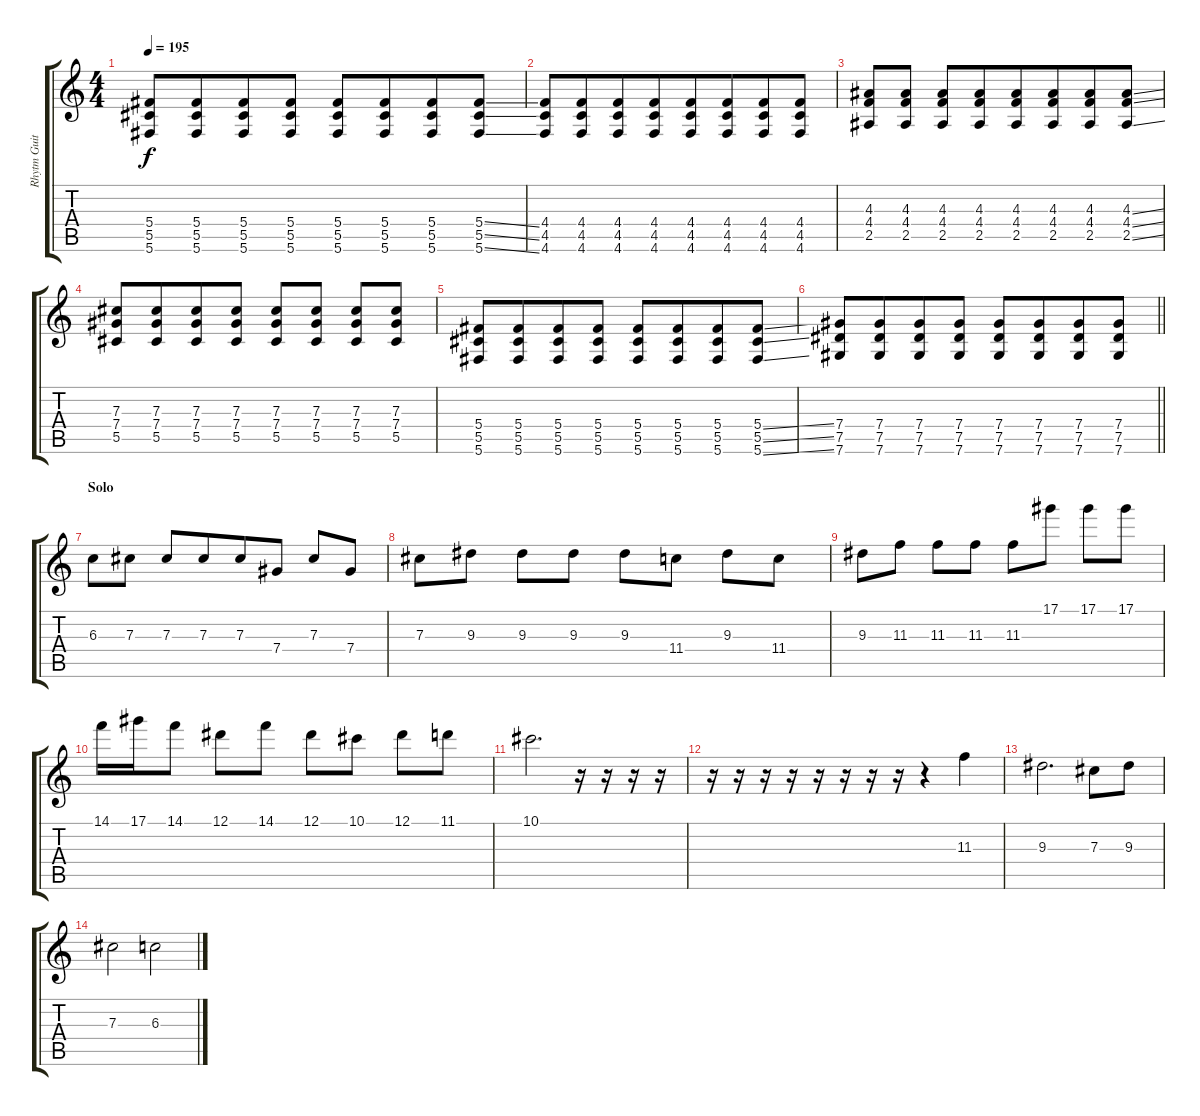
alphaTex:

\track ("Rhytm Guitar" "Rhytm Guit") {instrument distortionguitar}
\staff {score tabs}
\tuning (Eb4 Bb3 Gb3 Db3 Ab2 Db2) {hide}
\ts (4 4)
\tempo 195
\clef g2
\ks c
(5.4 5.5 5.6).8{dy f} (5.4 5.5 5.6).8{beam merge} (5.4 5.5 5.6).8{beam merge} (5.4 5.5 5.6).8 (5.4 5.5 5.6).8{beam merge} (5.4 5.5 5.6).8{beam merge} (5.4 5.5 5.6).8 (5.4{ss} 5.5{ss} 5.6{ss}).8 |
(4.4 4.5 4.6).8{beam merge} (4.4 4.5 4.6).8{beam merge} (4.4 4.5 4.6).8 (4.4 4.5 4.6).8{beam merge} (4.4 4.5 4.6).8{beam merge} (4.4 4.5 4.6).8{beam merge} (4.4 4.5 4.6).8 (4.4 4.5 4.6).8 |
(4.3 4.4 2.5).8 (4.3 4.4 2.5).8 (4.3 4.4 2.5).8 (4.3 4.4 2.5).8{beam merge} (4.3 4.4 2.5).8 (4.3 4.4 2.5).8{beam merge} (4.3 4.4 2.5).8 (4.3{ss} 4.4{ss} 2.5{ss}).8 |
(7.3 7.4 5.5).8 (7.3 7.4 5.5).8{beam merge} (7.3 7.4 5.5).8 (7.3 7.4 5.5).8 (7.3 7.4 5.5).8{beam merge} (7.3 7.4 5.5).8 (7.3 7.4 5.5).8{beam merge} (7.3 7.4 5.5).8 |
(5.4 5.5 5.6).8 (5.4 5.5 5.6).8{beam merge} (5.4 5.5 5.6).8{beam merge} (5.4 5.5 5.6).8 (5.4 5.5 5.6).8{beam merge} (5.4 5.5 5.6).8{beam merge} (5.4 5.5 5.6).8 (5.4{ss} 5.5{ss} 5.6{ss}).8 |
\barLineRight lightlight
(7.4 7.5 7.6).8{beam merge} (7.4 7.5 7.6).8{beam merge} (7.4 7.5 7.6).8 (7.4 7.5 7.6).8 (7.4 7.5 7.6).8{beam merge} (7.4 7.5 7.6).8{beam merge} (7.4 7.5 7.6).8 (7.4 7.5 7.6).8 |
\section ("" "Solo")
6.3.8 7.3.8 7.3.8 7.3.8{beam merge} 7.3.8 7.4.8 7.3.8 7.4.8 |
7.3.8 9.3.8 9.3.8{beam merge} 9.3.8 9.3.8 11.4.8 9.3.8{beam merge} 11.4.8 |
9.3.8 11.3.8 11.3.8{beam merge} 11.3.8 11.3.8 17.1.8 17.1.8{beam merge} 17.1.8 |
14.1.16{beam merge} 17.1.16{beam merge} 14.1.8 12.1.8{beam merge} 14.1.8 12.1.8 10.1.8 12.1.8 11.1.8 |
10.1.2{d beam merge} r.16{beam merge} r.16 r.16{beam merge} r.16 |
r.16{beam merge} r.16 r.16 r.16{beam merge} r.16 r.16 r.16 r.16 r.4{beam merge} 11.3.4 |
9.3.2{d} 7.3.8 9.3.8 |
7.3.2 6.3.2
